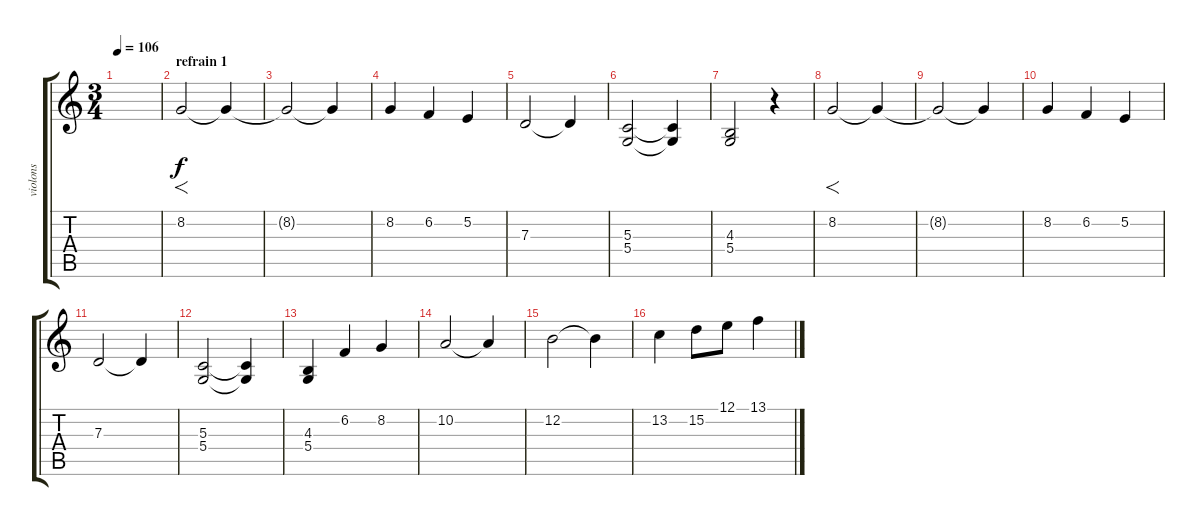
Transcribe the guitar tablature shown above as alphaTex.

\track ("violons" "violons") {instrument stringensemble1}
\staff {score tabs}
\tuning (E4 B3 G3 D3 A2 E2) {hide}
\ts (3 4)
\tempo 106
\clef g2
\ks c
|
\section ("" "refrain 1")
8.2.2{f} 8.2{t}.4 |
8.2{t}.2 8.2{t}.4 |
8.2.4 6.2.4 5.2.4 |
7.3.2 7.3{t}.4 |
(5.3 5.4).2 (5.3{t} 5.4{t}).4 |
(4.3 5.4).2 r.4 |
8.2.2{f} 8.2{t}.4 |
8.2{t}.2 8.2{t}.4 |
8.2.4 6.2.4 5.2.4 |
7.3.2 7.3{t}.4 |
(5.3 5.4).2 (5.3{t} 5.4{t}).4 |
(4.3 5.4).4 6.2.4 8.2.4 |
10.2.2 10.2{t}.4 |
12.2.2 12.2{t}.4 |
13.2.4 15.2.8 12.1.8 13.1.4
